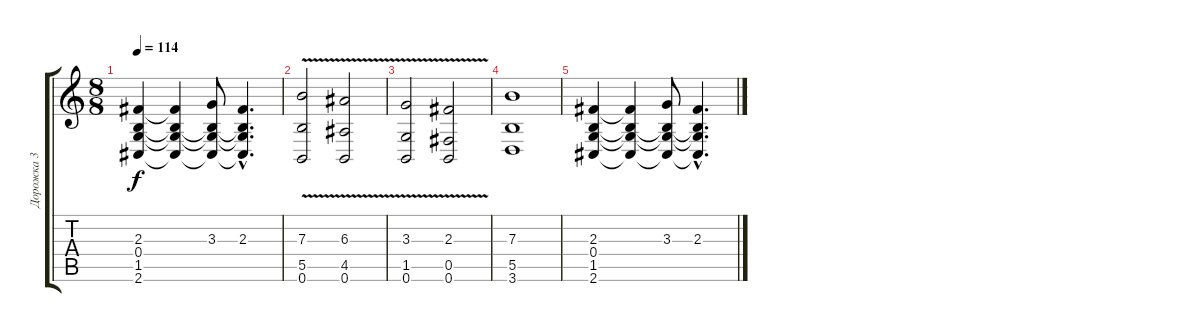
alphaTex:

\track ("Дорожка 3" "Дорожка 3") {instrument distortionguitar}
\staff {score tabs}
\tuning (Db4 Ab3 E3 B2 Gb2 B1) {hide}
\ts (8 8)
\tempo 114
\clef g2
\ks c
(2.3 0.4 1.5 2.6).4{dy f} (2.3{t} 0.4{t} 1.5{t} 2.6{t}).4 (3.3 0.4{t} 1.5{t} 2.6{t}).8 (2.3{hac} 0.4{hac t} 1.5{hac t} 2.6{hac t}).4{d} |
(7.3{v} 5.5{v} 0.6).2 (6.3{v} 4.5{v} 0.6).2 |
(3.3{v} 1.5{v} 0.6).2 (2.3{v} 0.5 0.6).2 |
(7.3 5.5 3.6).1 |
(2.3 0.4 1.5 2.6).4 (2.3{t} 0.4{t} 1.5{t} 2.6{t}).4 (3.3 0.4{t} 1.5{t} 2.6{t}).8 (2.3{hac} 0.4{hac t} 1.5{hac t} 2.6{hac t}).4{d}
